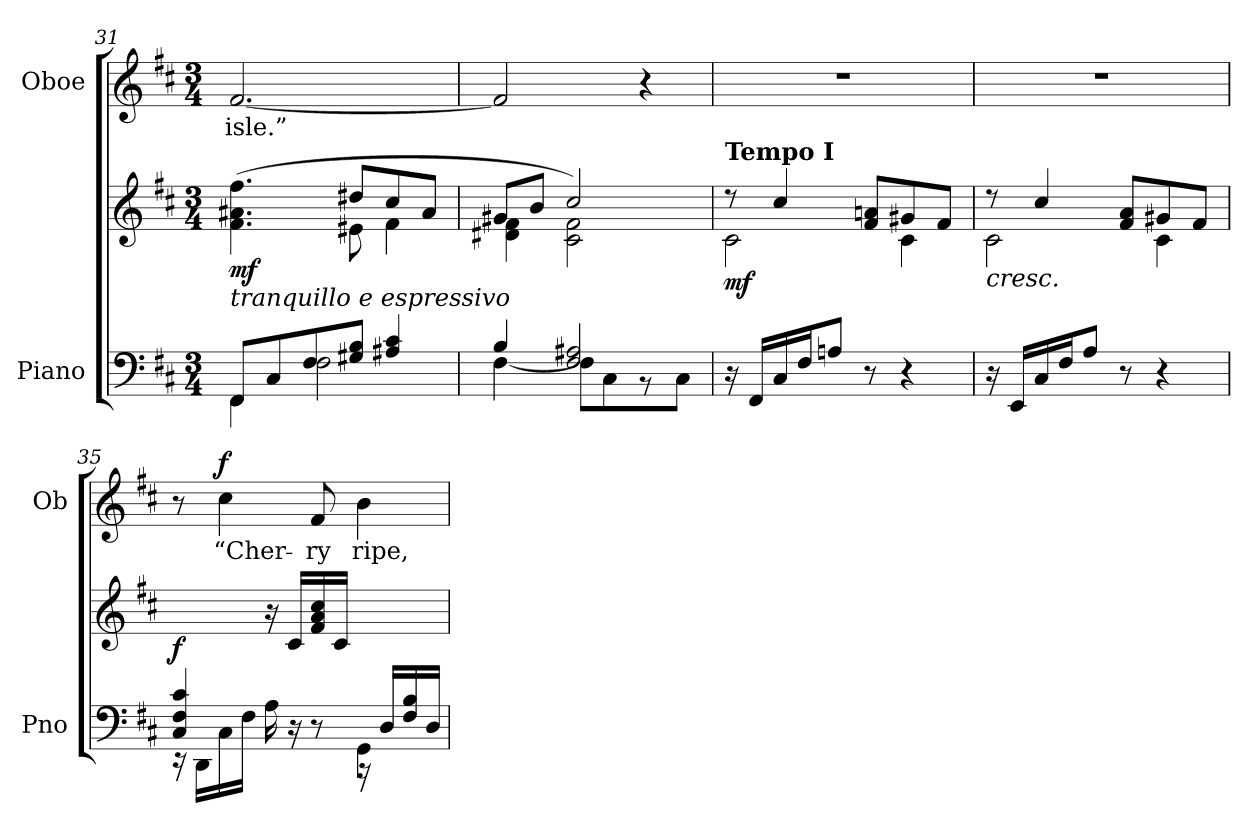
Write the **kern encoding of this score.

**kern	**kern	**dynam	**kern	**text	**dynam
*part2	*part2	*part2	*part1	*part1	*part1
*staff3	*staff2	*staff2/3	*staff1	*staff1	*staff1
*I"Piano	*	*	*I"Oboe	*	*
*I'Pno	*	*	*I'Ob	*	*
*clefF4	*clefG2	*	*clefG2	*	*
*k[f#c#]	*k[f#c#]	*	*k[f#c#]	*	*
*M3/4	*M3/4	*	*M3/4	*	*
=31	=31	=31	=31	=31	=31
*^	*^	*	*	*	*
!	!	!LO:TX:b:i:t=tranquillo e espressivo	!	!	!	!	!
!	!	!	!	!LO:DY:b	!	!LO:LY:b	!
8FF#/L	4FF#\	(4.f#\ 4.a#X\ 4.ff#\	4.ryy	mf	[2.f#/	-isle.”	.
8C#/	.	.	.	.	.	.	.
8F#/	2F#\	.	.	.	.	.	.
8G#X/ 8B/J	.	8dd#X/L	8e#X\	.	.	.	.
4A#X/ 4c#/	.	8cc#/	4f#\	.	.	.	.
.	.	8a#/J	.	.	.	.	.
=32	=32	=32	=32	=32	=32	=32	=32
4B/	[4F#\	8g#X/L	4d#X\ 4f#\	.	2f#/]	.	.
.	.	8b/J	.	.	.	.	.
2F#/ 2A#X/	8F#\L]	2cc#/)	2c#\ 2f#\	.	.	.	.
.	8C#\	.	.	.	.	.	.
.	8r	.	.	.	4r	.	.
.	8C#\J	.	.	.	.	.	.
!!LO:LB:g=z
=33	=33	=33	=33	=33	=33	=33	=33
!	!	!LO:TX:a:B:t=Tempo I	!	!	!	!	!
!	!	!	!	!LO:DY:b	!	!	!
*v	*v	*	*	*	*	*	*
16r	8r	2c#\	mf	2.r	.	.
16FF#/LL	.	.	.	.	.	.
16C#/	4cc#/	.	.	.	.	.
16F#/J	.	.	.	.	.	.
8An/J	.	.	.	.	.	.
8r	8f#/ 8an/L	.	.	.	.	.
4r	8g#X/	4c#\	.	.	.	.
.	8f#/J	.	.	.	.	.
=34	=34	=34	=34	=34	=34	=34
!	!LO:TX:b:i:t=cresc.	!	!	!	!	!
16r	8r	2c#\	.	2.r	.	.
16EE/LL	.	.	.	.	.	.
16C#/	4cc#/	.	.	.	.	.
16F#/J	.	.	.	.	.	.
8A/J	.	.	.	.	.	.
8r	8f#/ 8a/L	.	.	.	.	.
4r	8g#X/	4c#\	.	.	.	.
.	8f#/J	.	.	.	.	.
*	*v	*v	*	*	*	*
=35	=35	=35	=35	=35	=35
*^	*	*	*	*	*
!	!	!	!LO:DY:b	!	!	!
4C#/ 4F#/ 4c#/	16rEE	4ryy	f	8r	.	.
.	16DD\LL	.	.	.	.	.
!	!	!	!	!	!LO:LY:b	!LO:DY:a
.	16C#\	.	.	4cc#\	“Cher-	f
.	16F#\JJ	.	.	.	.	.
4ryy	16A\	16r	.	.	.	.
.	16r	16c#/LL	.	.	.	.
!	!	!	!	!	!LO:LY:b	!
.	8r	16f#/ 16a/ 16cc#/	.	8f#/	-ry	.
.	.	(16c#/JJ	.	.	.	.
!	!	!	!	!	!LO:LY:b	!
4GG\	16r	4ryy	.	4b\	ripe,	.
.	16D/LL	.	.	.	.	.
.	16F#/ 16B/	.	.	.	.	.
.	16D/JJ	.	.	.	.	.
*v	*v	*	*	*	*	*
=	=	=	=	=	=
*-	*-	*-	*-	*-	*-
